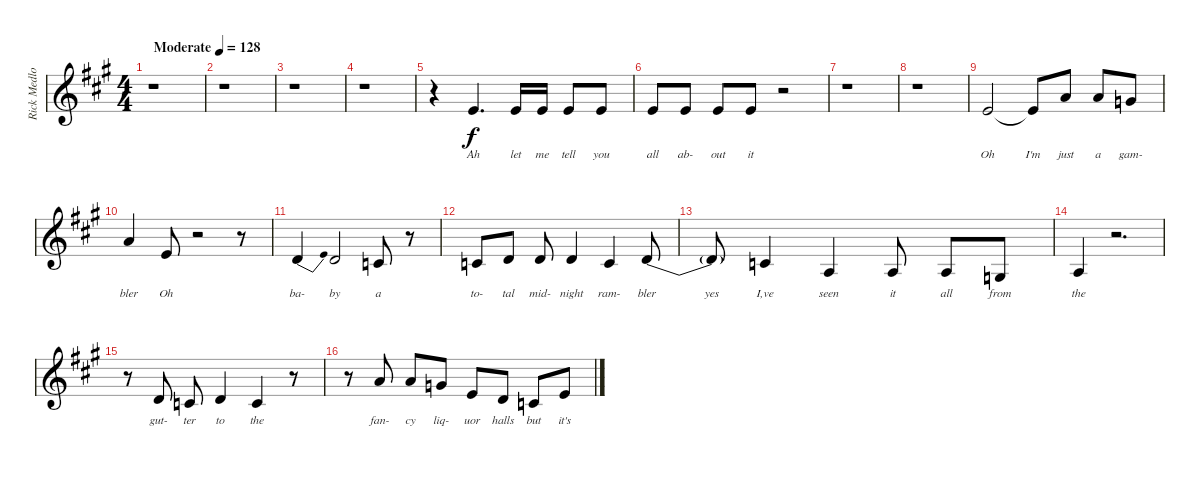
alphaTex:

\track ("Rick Medlocke Vocals" "Rick Medlo") {instrument violin}
\staff {score}
\tuning (E4 B3 G3 D3 A2 E2) {hide}
\ts (4 4)
\tempo (128 "Moderate")
\clef g2
\ks a
r.1{dy f instrument violin} |
r.1 |
r.1 |
r.1 |
r.4 5.2.4{d lyrics (0 "Ah") lyrics (1 "") lyrics (2 "") lyrics (3 "") lyrics (4 "") volume 0 instrument violin} 5.2.16{lyrics (0 "let") lyrics (1 "") lyrics (2 "") lyrics (3 "") lyrics (4 "")} 5.2.16{lyrics (0 "me") lyrics (1 "") lyrics (2 "") lyrics (3 "") lyrics (4 "")} 5.2.8{lyrics (0 "tell") lyrics (1 "") lyrics (2 "") lyrics (3 "") lyrics (4 "")} 5.2.8{lyrics (0 "you") lyrics (1 "") lyrics (2 "") lyrics (3 "") lyrics (4 "")} |
5.2.8{lyrics (0 "all") lyrics (1 "") lyrics (2 "") lyrics (3 "") lyrics (4 "")} 5.2.8{lyrics (0 "ab-") lyrics (1 "") lyrics (2 "") lyrics (3 "") lyrics (4 "")} 5.2.8{lyrics (0 "out") lyrics (1 "") lyrics (2 "") lyrics (3 "") lyrics (4 "")} 5.2.8{lyrics (0 "it") lyrics (1 "") lyrics (2 "") lyrics (3 "") lyrics (4 "")} r.2 |
r.1 |
r.1 |
9.3.2{lyrics (0 "Oh") lyrics (1 "") lyrics (2 "") lyrics (3 "") lyrics (4 "") volume 16 instrument violin} 9.3{t}.8{lyrics (0 "I'm") lyrics (1 "") lyrics (2 "") lyrics (3 "") lyrics (4 "")} 10.2.8{lyrics (0 "just") lyrics (1 "") lyrics (2 "") lyrics (3 "") lyrics (4 "")} 10.2.8{lyrics (0 "a") lyrics (1 "") lyrics (2 "") lyrics (3 "") lyrics (4 "")} 8.2.8{lyrics (0 "gam-") lyrics (1 "") lyrics (2 "") lyrics (3 "") lyrics (4 "")} |
10.2.4{lyrics (0 "bler") lyrics (1 "") lyrics (2 "") lyrics (3 "") lyrics (4 "")} 9.3.8{lyrics (0 "Oh") lyrics (1 "") lyrics (2 "") lyrics (3 "") lyrics (4 "")} r.2 r.8 |
7.3{be (bend 0 0 60 4)}.4{lyrics (0 "ba-") lyrics (1 "") lyrics (2 "") lyrics (3 "") lyrics (4 "")} 7.3{be (custom 0 0 10 2 20 2 30 0 40 0 50 2 60 2)}.2{lyrics (0 "by") lyrics (1 "") lyrics (2 "") lyrics (3 "") lyrics (4 "")} 5.3.8{lyrics (0 "a") lyrics (1 "") lyrics (2 "") lyrics (3 "") lyrics (4 "")} r.8 |
5.3.8{lyrics (0 "to-") lyrics (1 "") lyrics (2 "") lyrics (3 "") lyrics (4 "")} 7.3.8{lyrics (0 "tal") lyrics (1 "") lyrics (2 "") lyrics (3 "") lyrics (4 "")} 7.3.8{lyrics (0 "mid-") lyrics (1 "") lyrics (2 "") lyrics (3 "") lyrics (4 "")} 7.3.4{lyrics (0 "night") lyrics (1 "") lyrics (2 "") lyrics (3 "") lyrics (4 "")} 5.3.4{lyrics (0 "ram-") lyrics (1 "") lyrics (2 "") lyrics (3 "") lyrics (4 "")} 7.3{be (custom 0 0 10 4 20 4 30 4 45 0 60 0)}.8{lyrics (0 "bler") lyrics (1 "") lyrics (2 "") lyrics (3 "") lyrics (4 "")} |
7.3{t}.8{lyrics (0 "yes") lyrics (1 "") lyrics (2 "") lyrics (3 "") lyrics (4 "")} 5.3.4{lyrics (0 "I,ve") lyrics (1 "") lyrics (2 "") lyrics (3 "") lyrics (4 "")} 7.4.4{lyrics (0 "seen") lyrics (1 "") lyrics (2 "") lyrics (3 "") lyrics (4 "")} 7.4.8{lyrics (0 "it") lyrics (1 "") lyrics (2 "") lyrics (3 "") lyrics (4 "")} 7.4.8{lyrics (0 "all") lyrics (1 "") lyrics (2 "") lyrics (3 "") lyrics (4 "")} 5.4.8{lyrics (0 "from") lyrics (1 "") lyrics (2 "") lyrics (3 "") lyrics (4 "")} |
7.4.4{lyrics (0 "the") lyrics (1 "") lyrics (2 "") lyrics (3 "") lyrics (4 "")} r.2{d} |
r.8 7.3.8{lyrics (0 "gut-") lyrics (1 "") lyrics (2 "") lyrics (3 "") lyrics (4 "")} 5.3.8{lyrics (0 "ter") lyrics (1 "") lyrics (2 "") lyrics (3 "") lyrics (4 "")} 7.3{be (custom 0 0 10 4 20 4 30 0 60 0)}.4{lyrics (0 "to") lyrics (1 "") lyrics (2 "") lyrics (3 "") lyrics (4 "")} 5.3.4{lyrics (0 "the") lyrics (1 "") lyrics (2 "") lyrics (3 "") lyrics (4 "")} r.8 |
r.8 5.1.8{lyrics (0 "fan-") lyrics (1 "") lyrics (2 "") lyrics (3 "") lyrics (4 "")} 5.1.8{lyrics (0 "cy") lyrics (1 "") lyrics (2 "") lyrics (3 "") lyrics (4 "")} 8.2.8{lyrics (0 "liq-") lyrics (1 "") lyrics (2 "") lyrics (3 "") lyrics (4 "")} 5.2.8{lyrics (0 "uor") lyrics (1 "") lyrics (2 "") lyrics (3 "") lyrics (4 "")} 7.3.8{lyrics (0 "halls") lyrics (1 "") lyrics (2 "") lyrics (3 "") lyrics (4 "")} 5.3.8{lyrics (0 "but") lyrics (1 "") lyrics (2 "") lyrics (3 "") lyrics (4 "")} 5.2.8{lyrics (0 "it's") lyrics (1 "") lyrics (2 "") lyrics (3 "") lyrics (4 "")}
